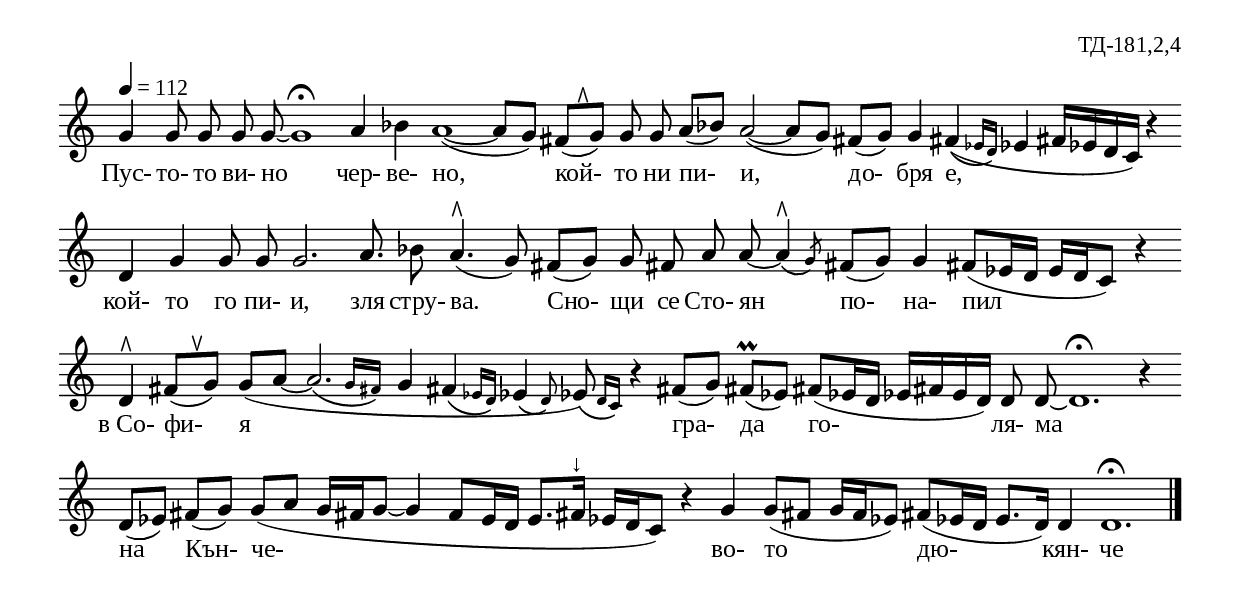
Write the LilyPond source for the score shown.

%{
td_181_2_04
%}

\include "td-preamble.ly"

\score {
\relative c'' {
\tempo 4 = 112
\cadenzaOn
g4 g8\noBeam g g\noBeam g~ g1\fermata a4 bes a1~( a8[ g]) fis([ s^\rtoe g]) g\noBeam g a[( bes!])
\bar "" %%2
a2~( a8[ g]) fis![( g]) g4 \afterGrace fis!4(\( { ees16[ d]\) } ees!4 fis!16[ ees! d c]) r4
\bar ""
d4 g g8 g\noBeam g2. 
\bar "" %%3
a8. bes!8\noBeam a4.^\rtoe( g8) fis!8([ g]) g fis!\noBeam a a\noBeam~ \afterGrace a4^\rtoe\( { \stdB g8\) \stdE }
fis!8([ g]) g4
\bar "" %%4
fis!8([ ees!16 d] ees[ d c8]) r4 
\bar ""
d^\rtoe fis!8[( s^\ltoe g]) g[( a]~ \afterGrace a2.\( { g16[ fis!\)] }
g4 \afterGrace fis!\( { ees!16[ d]\) } \afterGrace ees!4\( { d8\) }  
\afterGrace ees!)\( { d16[ c]\) } r4
\bar ""
fis!8([ g]) fis!\prall([ ees!]) fis!8([ ees!16 d] ees![ fis! ees d]) 
\bar ""
d8\noBeam d~ d1.\fermata r4
\bar ""
d8([ ees!]) fis![( g]) g([ a] g16[ fis! g8]~ g4 fis8[ ees16 d] ees8.[ fis!16^"↓"] ees![ d c8]) r4
\bar ""
g'4 g8([ fis!] g16[ fis ees!8]) fis!8([ ees!16 d] ees8.[ d16]) d4 d1.\fermata
\bar "|." 
}
\addlyrics { Пус- то- то ви- но чер- ве- но, кой- то ни пи- и, до- бря е, кой- то го пи- и, 
зля стру- ва. Сно- щи се Сто- ян по- на- пил "в Со-" фи- я гра- да го- ля- ма 
на Кън- че- во- то дю- кян- че }
%
\layout {
   \context { 
	    \Staff \remove "Time_signature_engraver" } 
  indent = #0
  line-width = 190\mm
  ragged-right=##f
}
%
\midi { 
	\context {
		\Score tempoWholesPerMinute = #(ly:make-moment 112 4)
		}
	}
}
%
\header{
  opus = "ТД-181,2,4"
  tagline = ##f
}


